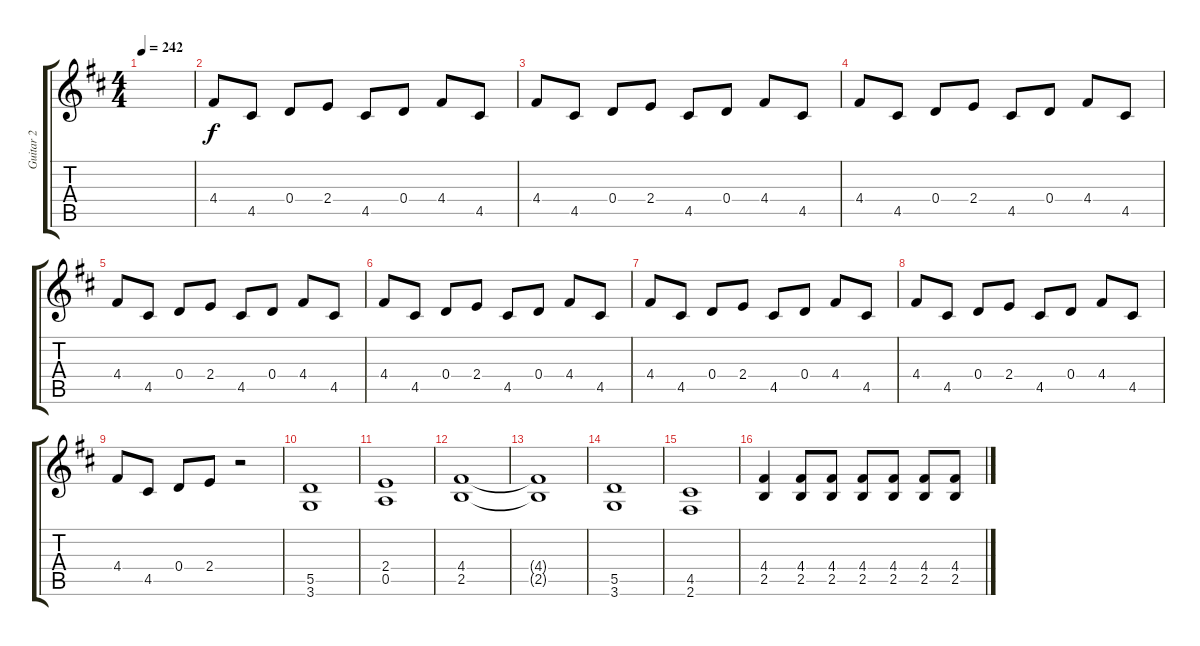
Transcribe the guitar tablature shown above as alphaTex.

\track ("Guitar 2" "Guitar 2") {instrument distortionguitar}
\staff {score tabs}
\tuning (E4 B3 G3 D3 A2 E2) {hide}
\ts (4 4)
\tempo 242
\clef g2
\ks d
|
4.4.8 4.5.8 0.4.8 2.4.8 4.5.8 0.4.8 4.4.8 4.5.8 |
4.4.8 4.5.8 0.4.8 2.4.8 4.5.8 0.4.8 4.4.8 4.5.8 |
4.4.8 4.5.8 0.4.8 2.4.8 4.5.8 0.4.8 4.4.8 4.5.8 |
4.4.8 4.5.8 0.4.8 2.4.8 4.5.8 0.4.8 4.4.8 4.5.8 |
4.4.8 4.5.8 0.4.8 2.4.8 4.5.8 0.4.8 4.4.8 4.5.8 |
4.4.8 4.5.8 0.4.8 2.4.8 4.5.8 0.4.8 4.4.8 4.5.8 |
4.4.8 4.5.8 0.4.8 2.4.8 4.5.8 0.4.8 4.4.8 4.5.8 |
4.4.8 4.5.8 0.4.8 2.4.8 r.2 |
(5.5 3.6).1 |
(2.4 0.5).1 |
(4.4 2.5).1 |
(4.4{t} 2.5{t}).1 |
(5.5 3.6).1 |
(4.5 2.6).1 |
(4.4 2.5).4 (4.4 2.5).8 (4.4 2.5).8 (4.4 2.5).8 (4.4 2.5).8 (4.4 2.5).8 (4.4 2.5).8
